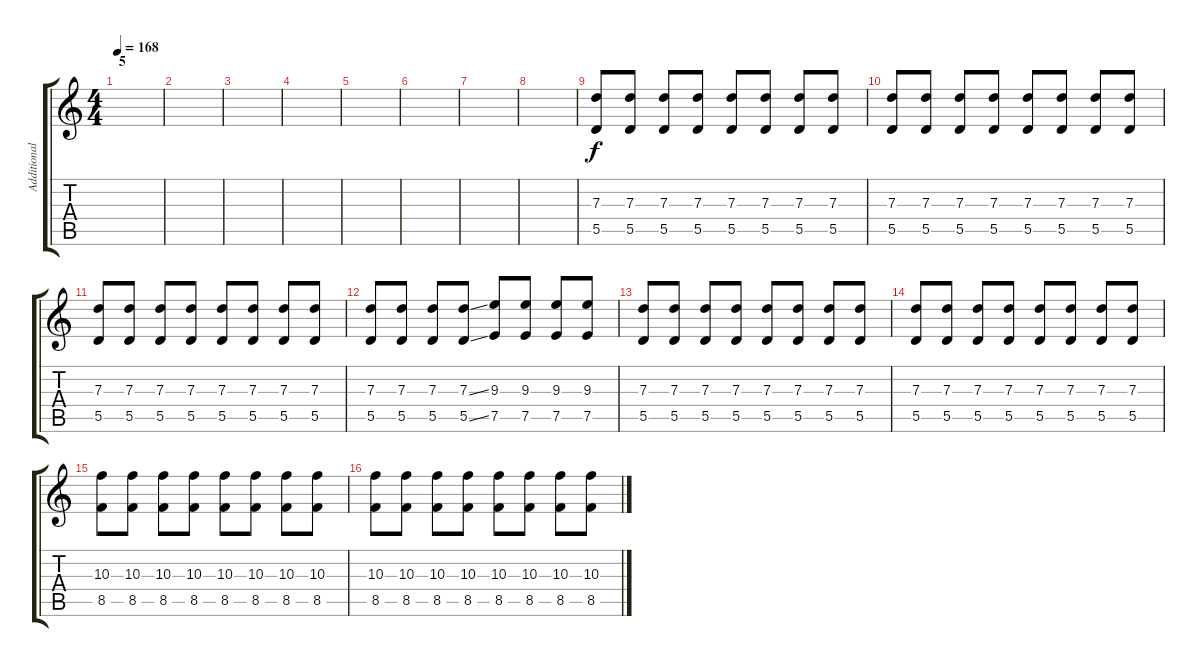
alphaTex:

\track ("Additional Guitar" "Additional") {instrument distortionguitar}
\staff {score tabs}
\tuning (E4 B3 G3 D3 A2 D2) {hide}
\ts (4 4)
\section ("" "5")
\tempo 168
\clef g2
\ks c
|
|
|
|
|
|
|
|
(7.3 5.5).8 (7.3 5.5).8 (7.3 5.5).8 (7.3 5.5).8 (7.3 5.5).8 (7.3 5.5).8 (7.3 5.5).8 (7.3 5.5).8 |
(7.3 5.5).8 (7.3 5.5).8 (7.3 5.5).8 (7.3 5.5).8 (7.3 5.5).8 (7.3 5.5).8 (7.3 5.5).8 (7.3 5.5).8 |
(7.3 5.5).8 (7.3 5.5).8 (7.3 5.5).8 (7.3 5.5).8 (7.3 5.5).8 (7.3 5.5).8 (7.3 5.5).8 (7.3 5.5).8 |
(7.3 5.5).8 (7.3 5.5).8 (7.3 5.5).8 (7.3{ss} 5.5{ss}).8 (9.3 7.5).8 (9.3 7.5).8 (9.3 7.5).8 (9.3 7.5).8 |
(7.3 5.5).8 (7.3 5.5).8 (7.3 5.5).8 (7.3 5.5).8 (7.3 5.5).8 (7.3 5.5).8 (7.3 5.5).8 (7.3 5.5).8 |
(7.3 5.5).8 (7.3 5.5).8 (7.3 5.5).8 (7.3 5.5).8 (7.3 5.5).8 (7.3 5.5).8 (7.3 5.5).8 (7.3 5.5).8 |
(10.3 8.5).8 (10.3 8.5).8 (10.3 8.5).8 (10.3 8.5).8 (10.3 8.5).8 (10.3 8.5).8 (10.3 8.5).8 (10.3 8.5).8 |
(10.3 8.5).8 (10.3 8.5).8 (10.3 8.5).8 (10.3 8.5).8 (10.3 8.5).8 (10.3 8.5).8 (10.3 8.5).8 (10.3 8.5).8
